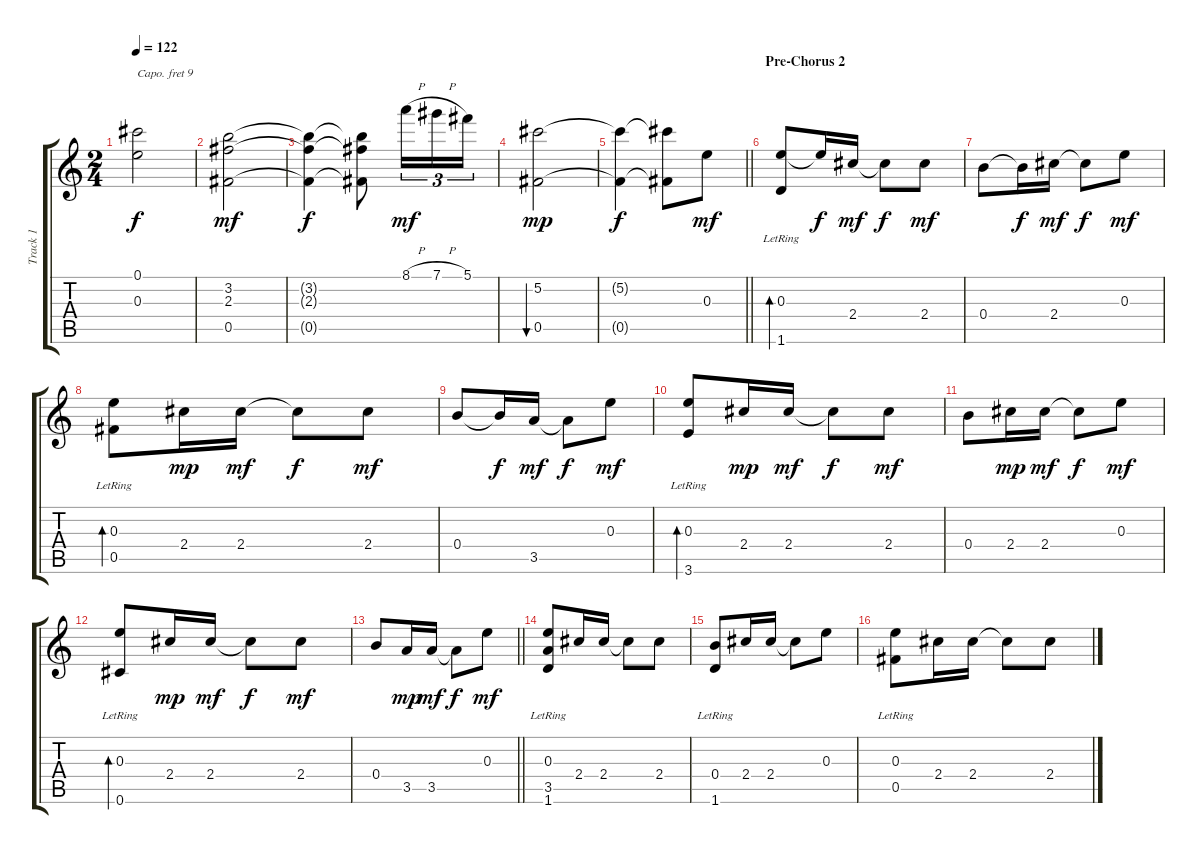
\track ("Track 1" "Track 1") {instrument acousticguitarsteel}
\staff {score tabs}
\capo 9
\tuning (E4 B3 G3 D3 A2 E2) {hide}
\ts (2 4)
\tempo 122
\clef g2
\ks c
(0.1{t} 0.3{t}).2{dy f} |
(3.2 2.3 0.5).2{dy mf} |
(3.2{t} 2.3{t} 0.5{t}).4{dy f} (3.2{t} 2.3{t} 0.5{t}).8 8.1{h}.16{tu (3 2) dy mf} 7.1{h}.16{tu (3 2)} 5.1.16{tu (3 2)} |
(5.2 0.5).2{bu 240 dy mp} |
\barLineRight lightlight
(5.2{t} 0.5{t}).4{dy f} (5.2{t} 0.5{t}).8 0.3.8{dy mf} |
\section ("" "Pre-Chorus 2")
(0.3 1.6{lr}).8{bd 60} 0.3{t}.16{dy f} 2.4.16{dy mf} 2.4{t}.8{dy f} 2.4.8{dy mf} |
0.4.8 0.4{t}.16{dy f} 2.4.16{dy mf} 2.4{t}.8{dy f} 0.3.8{dy mf} |
(0.3 0.5{lr}).8{bd 60} 2.4.16{dy mp} 2.4.16{dy mf} 2.4{t}.8{dy f} 2.4.8{dy mf} |
0.4.8 0.4{t}.16{dy f} 3.5.16{dy mf} 3.5{t}.8{dy f} 0.3.8{dy mf} |
(0.3 3.6{lr}).8{bd 60} 2.4.16{dy mp} 2.4.16{dy mf} 2.4{t}.8{dy f} 2.4.8{dy mf} |
0.4.8 2.4.16{dy mp} 2.4.16{dy mf} 2.4{t}.8{dy f} 0.3.8{dy mf} |
(0.3 0.6{lr}).8{bd 60} 2.4.16{dy mp} 2.4.16{dy mf} 2.4{t}.8{dy f} 2.4.8{dy mf} |
\barLineRight lightlight
0.4.8 3.5.16{dy mp} 3.5.16{dy mf} 3.5{t}.8{dy f} 0.3.8{dy mf} |
(0.3 3.5{lr} 1.6{lr}).8 2.4.16 2.4.16 2.4{t}.8 2.4.8 |
(0.4 1.6{lr}).8 2.4.16 2.4.16 2.4{t}.8 0.3.8 |
(0.3 0.5{lr}).8 2.4.16 2.4.16 2.4{t}.8 2.4.8
